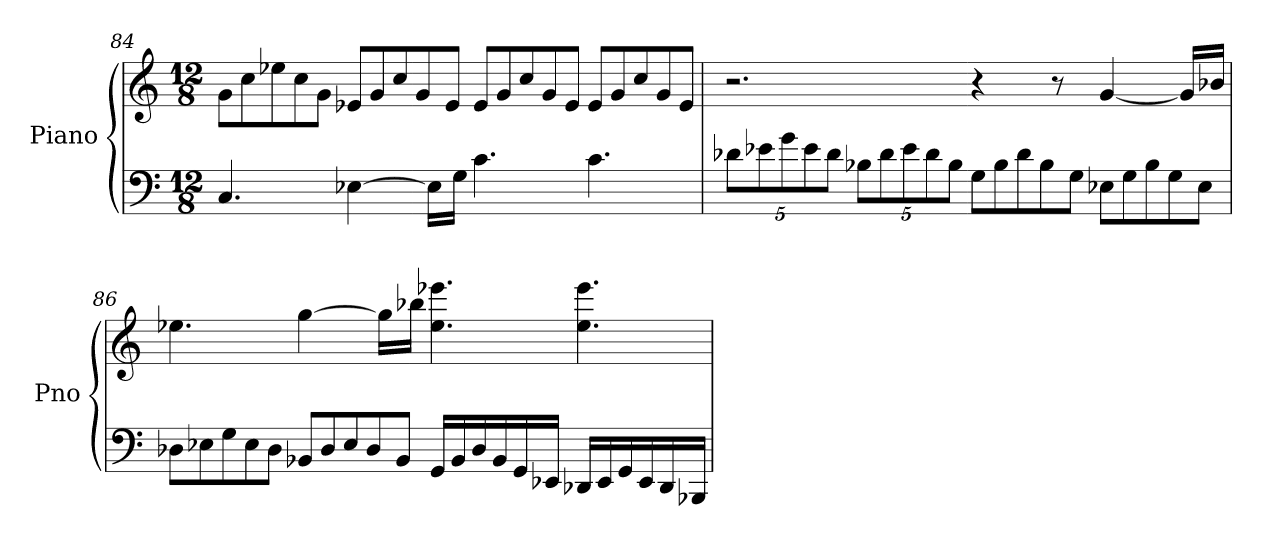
**kern	**kern
*part1	*part1
*staff2	*staff1
*I"Piano	*
*I'Pno	*
*clefF4	*clefG2
*k[]	*k[]
*M12/8	*M12/8
*	*Xtuplet
=84	=84
4.C/	40%3g\LL
.	40%3cc\
.	40%3ee-X\
.	40%3cc\
.	40%3g\JJ
[4E-X\	40%3e-X/LL
.	40%3g/
.	40%3cc/
.	40%3g/
16E-\LL]	.
.	40%3e-/JJ
16G\JJ	.
4.c\	40%3e-/LL
.	40%3g/
.	40%3cc/
.	40%3g/
.	40%3e-/JJ
4.c\	40%3e-/LL
.	40%3g/
.	40%3cc/
.	40%3g/
.	40%3e-/JJ
!!LO:LB:g=z
=85	=85
*Xbrackettup	*
40%3d-X\LL	2.r
40%3e-X\	.
40%3g\	.
40%3e-\	.
40%3d-\JJ	.
40%3B-X\LL	.
40%3d-\	.
40%3e-\	.
40%3d-\	.
40%3B-\JJ	.
*Xtuplet	*
40%3G\LL	4r
40%3B-\	.
40%3d-\	.
40%3B-\	.
.	8r
40%3G\JJ	.
40%3E-X\LL	[4g/
40%3G\	.
40%3B-\	.
40%3G\	.
.	16g/LL]
40%3E-\JJ	.
.	16b-X/JJ
!!LO:LB:g=z
=86	=86
40%3D-X\LL	4.ee-X\
40%3E-X\	.
40%3G\	.
40%3E-\	.
40%3D-\JJ	.
40%3BB-X/LL	[4gg\
40%3D-/	.
40%3E-/	.
40%3D-/	.
.	16gg\LL]
40%3BB-/JJ	.
.	16bb-X\JJ
16GG/LL	4.ee-\ 4.eee-X\
16BB-/	.
16D-/	.
16BB-/	.
16GG/	.
16EE-X/JJ	.
16DD-X/LL	4.ee-\ 4.eee-\
16EE-/	.
16GG/	.
16EE-/	.
16DD-/	.
16BBB-X/JJ	.
=	=
*-	*-
